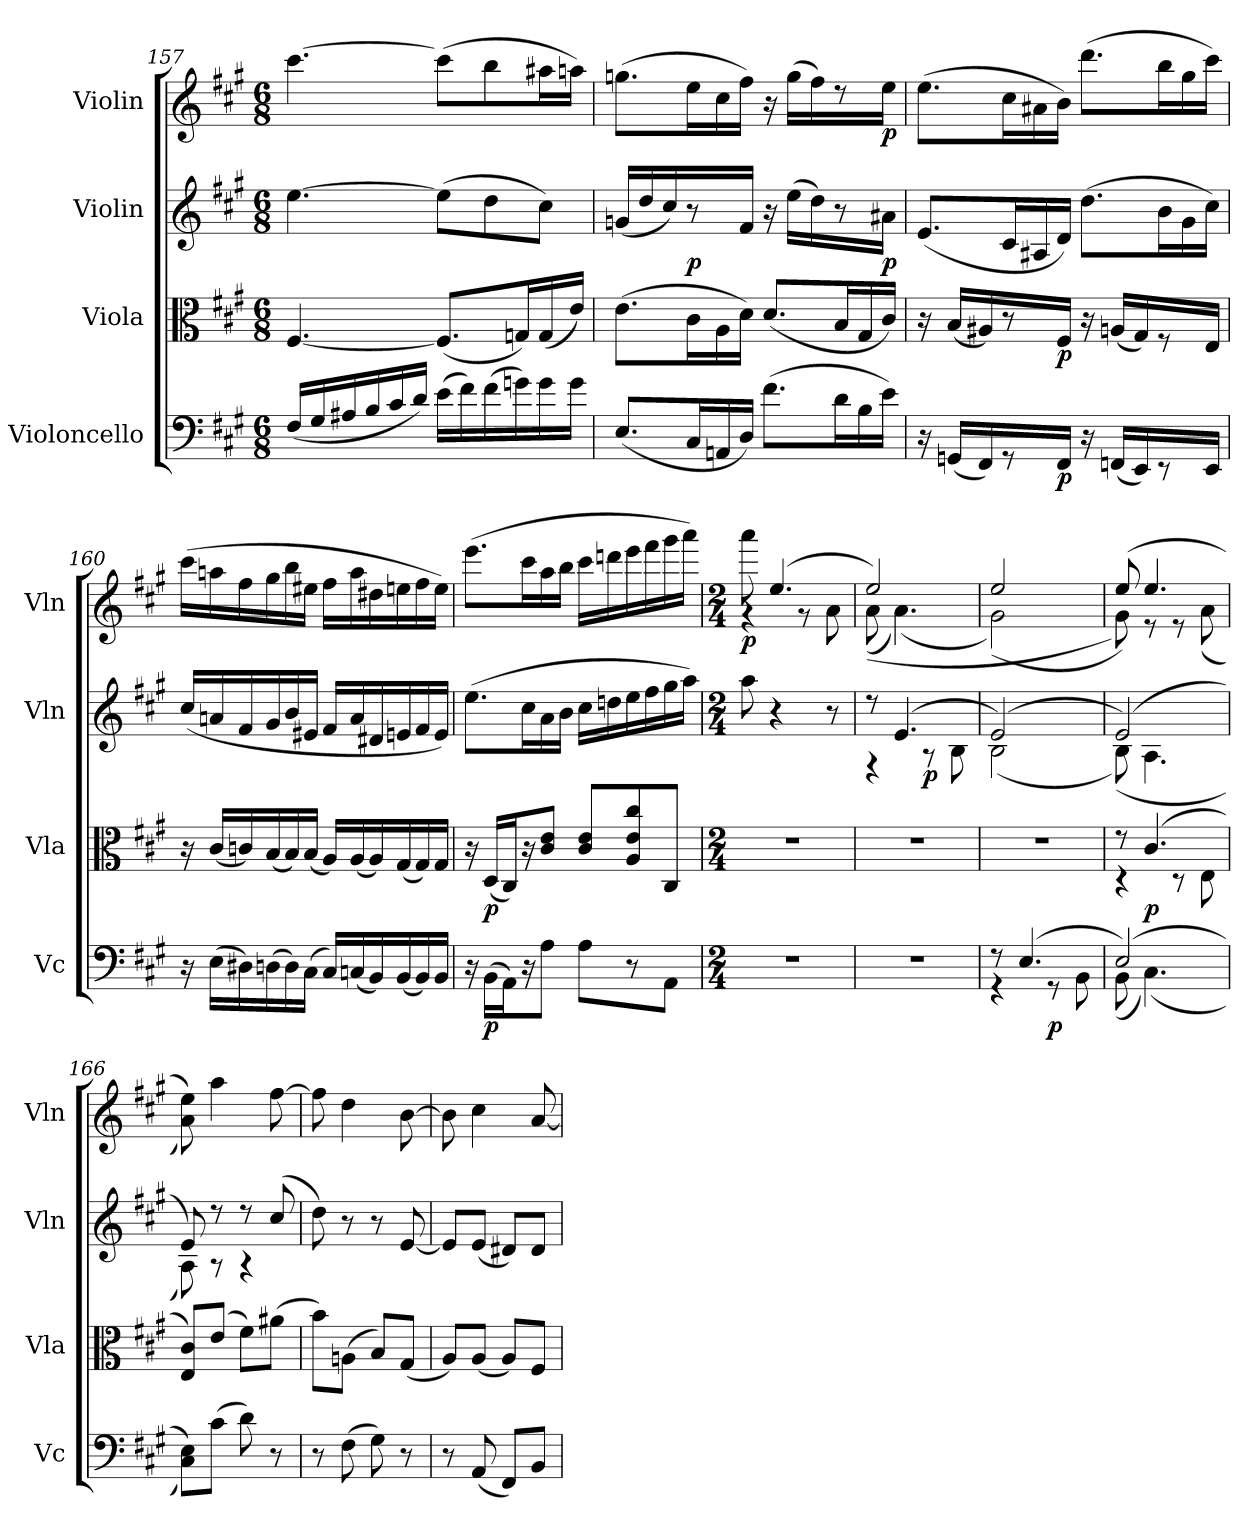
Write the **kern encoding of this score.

**kern	**dynam	**kern	**dynam	**kern	**dynam	**kern	**dynam
*part4	*part4	*part3	*part3	*part2	*part2	*part1	*part1
*staff4	*staff4	*staff3	*staff3	*staff2	*staff2	*staff1	*staff1
*I"Violoncello	*	*I"Viola	*	*I"Violin	*	*I"Violin	*
*I'Vc	*	*I'Vla	*	*I'Vln	*	*I'Vln	*
*clefF4	*	*clefC3	*	*clefG2	*	*clefG2	*
*k[f#c#g#]	*	*k[f#c#g#]	*	*k[f#c#g#]	*	*k[f#c#g#]	*
*A:	*	*A:	*	*A:	*	*A:	*
*M6/8	*	*M6/8	*	*M6/8	*	*M6/8	*
=157	=157	=157	=157	=157	=157	=157	=157
(16F#/LL	.	[4.F#/	.	[4.ee\	.	[4.ccc#\	.
16G#/	.	.	.	.	.	.	.
16A#X/	.	.	.	.	.	.	.
16B/	.	.	.	.	.	.	.
16c#/	.	.	.	.	.	.	.
16d/JJ)	.	.	.	.	.	.	.
(16e\LL	.	(8.F#/L]	.	(8ee\L]	.	(8ccc#\L]	.
16f#\)	.	.	.	.	.	.	.
(16f#\	.	.	.	8dd\	.	8bb\	.
16gn\)	.	16Gn/L)	.	.	.	.	.
16g\	.	(16G/	.	8cc#\J)	.	16aa#X\L	.
16g\JJ	.	16e/JJ)	.	.	.	16aan\JJ)	.
=158	=158	=158	=158	=158	=158	=158	=158
(8.E/L	.	(8.e\L	.	(16gn/LL	.	(8.ggn\L	.
.	.	.	.	16dd/	.	.	.
.	.	.	.	16cc#/)	.	.	.
16C#/L	.	16c#\L	.	8r	p	16ee\L	.
16AAn/	.	16A\	.	.	.	16cc#\	.
16D/JJ)	.	16d\JJ)	.	16f#/JJ	.	16ff#\JJ)	.
(8.f#\L	.	(8.d/L	.	16r	.	16r	.
.	.	.	.	(16ee\LL	.	(16gg\LL	.
.	.	.	.	16dd\)	.	16ff#\)	.
16d\L	.	16B/L	.	8r	.	8r	.
16B\	.	16G#/	.	.	.	.	.
16e\JJ)	.	16c#/JJ)	.	16a#X\JJ	p	16ee\JJ	p
=159	=159	=159	=159	=159	=159	=159	=159
16r	.	16r	.	(8.e/L	.	(8.ee\L	.
(16GGn/LL	.	(16B/LL	.	.	.	.	.
16FF#/)	.	16A#X/)	.	.	.	.	.
8r	.	8r	.	16c#/L	.	16cc#\L	.
.	.	.	.	16A#X/	.	16a#X\	.
16FF#/JJ	p	16F#/JJ	p	16d/JJ)	.	16b\JJ)	.
16r	.	16r	.	(8.dd\L	.	(8.ddd\L	.
(16FFn/LL	.	(16An/LL	.	.	.	.	.
16EE/)	.	16G#/)	.	.	.	.	.
8r	.	8r	.	16b\L	.	16bb\L	.
.	.	.	.	16g#\	.	16gg#\	.
16EE/JJ	.	16E/JJ	.	16cc#\JJ)	.	16ccc#\JJ)	.
=160	=160	=160	=160	=160	=160	=160	=160
16r	.	16r	.	(16cc#/LL	.	(16ccc#\LL	.
(16E\LL	.	(16c#/LL	.	16an/	.	16aan\	.
16D#X\)	.	16cn/)	.	16f#/	.	16ff#\	.
(16Dn\	.	(16B/	.	16g#/	.	16gg#\	.
16D\)	.	16B/)	.	16b/	.	16bb\	.
(16C#\JJ	.	(16B/JJ	.	16e#X/JJ	.	16ee#X\JJ	.
16C#/LL)	.	16A/LL)	.	16f#/LL	.	16ff#\LL	.
(16Cn/	.	(16A/	.	16a/	.	16aa\	.
16BB/)	.	16A/)	.	16d#X/	.	16dd#X\	.
(16BB/	.	(16G#/	.	16en/	.	16een\	.
16BB/)	.	16G#/)	.	16f#/	.	16ff#\	.
16BB/JJ	.	16G#/JJ	.	16e/JJ)	.	16ee\JJ)	.
=161	=161	=161	=161	=161	=161	=161	=161
16r	.	16r	.	(8.ee\L	.	(8.eee\L	.
(16BB\LL	p	(16D/LL	p	.	.	.	.
16AA\J)	.	16C#/J)	.	.	.	.	.
16r	.	16r	.	16cc#\L	.	16ccc#\L	.
8A\J	.	8c#/ 8e/J	.	16a\	.	16aa\	.
.	.	.	.	16b\JJ	.	16bb\JJ	.
8A\L	.	8c#/ 8e/L	.	16cc#\LL	.	16ccc#\LL	.
.	.	.	.	16ddn\	.	16dddn\	.
8r	.	8A/ 8e/ 8cc#/	.	16ee\	.	16eee\	.
.	.	.	.	16ff#\	.	16fff#\	.
8AA\J	.	8C#/J	.	16gg#\	.	16ggg#\	.
.	.	.	.	16aa\JJ)	.	16aaa\JJ)	.
=162	=162	=162	=162	=162	=162	=162	=162
*M2/4	*	*M2/4	*	*M2/4	*	*M2/4	*
*	*	*	*	*	*	*MM112	*
*	*	*	*	*	*	*^	*
2r	.	2r	.	8aa\	.	8aaa\	4r	p
.	.	.	.	4r	.	(4.ee/	.	.
.	.	.	.	.	.	.	8r	.
.	.	.	.	8r	.	.	8a\	.
=163	=163	=163	=163	=163	=163	=163	=163	=163
*	*	*	*	*^	*	*	*	*
2r	.	2r	.	8r	4r	.	2ee/)	((8a\	.
.	.	.	.	(4.e/	.	.	.	(4.a\)	.
.	.	.	.	.	8r	p	.	.	.
.	.	.	.	.	8B\	.	.	.	.
=164	=164	=164	=164	=164	=164	=164	=164	=164	=164
*^	*	*	*	*	*	*	*	*	*
8r	4r	.	2r	.	(2e/)	(2B\	.	2ee/	(2g#\)	.
(4.E/	.	.	.	.	.	.	.	.	.	.
.	8r	p	.	.	.	.	.	.	.	.
.	8BB\	.	.	.	.	.	.	.	.	.
=165	=165	=165	=165	=165	=165	=165	=165	=165	=165	=165
*	*	*	*^	*	*	*	*	*	*	*
(2E/)	(8BB\	.	8r	4r	.	(2e/)	(8B\)	.	(8ee/)	8g#\)	.
.	(4.C#\)	.	(4.c#/	.	p	.	4.A\	.	4.ee/	8r	.
.	.	.	.	8r	.	.	.	.	.	8r	.
.	.	.	.	8E\	.	.	.	.	.	(8a\	.
*v	*v	*	*	*	*	*	*	*	*v	*v	*
*	*	*v	*v	*	*	*	*	*	*
=166	=166	=166	=166	=166	=166	=166	=166	=166
8C#\ 8E\L))	.	8E/ 8c#/L)	.	8e/)	8A\)	.	8a\ 8ee\))	.
(8c#\J	.	(8e/J	.	8r	8r	.	4aa\	.
8d\)	.	8f#\L)	.	8r	4r	.	.	.
8r	.	(8a#X\J	.	(8cc#/	.	.	[8ff#\	.
*	*	*	*	*v	*v	*	*	*
=167	=167	=167	=167	=167	=167	=167	=167
8r	.	8b\L)	.	8dd\)	.	8ff#\]	.
(8F#\	.	(8An\J	.	8r	.	4dd\	.
8G#\)	.	8B/L)	.	8r	.	.	.
8r	.	(8G#/J	.	[8e/	.	[8b\	.
=168	=168	=168	=168	=168	=168	=168	=168
8r	.	8A/L)	.	8e/L]	.	8b\]	.
(8AA/	.	(8A/J	.	(8e/J	.	4cc#\	.
8FF#/L)	.	8A/L)	.	8d#X/L)	.	.	.
8BB/J	.	8F#/J	.	8d#/J	.	[8a/	.
=	=	=	=	=	=	=	=
*-	*-	*-	*-	*-	*-	*-	*-
